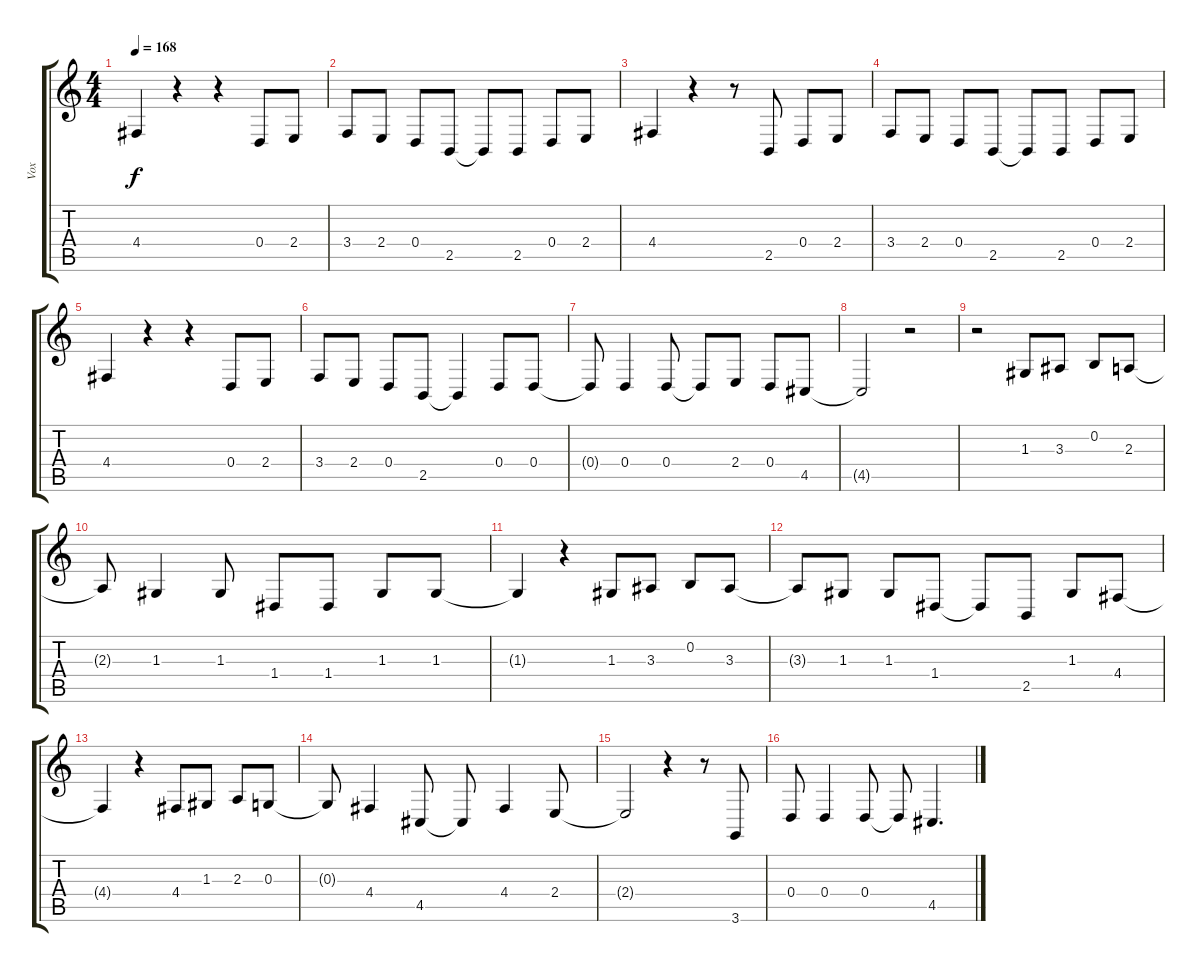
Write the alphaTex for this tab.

\track ("Vox" "Vox") {instrument drawbarorgan}
\staff {score tabs}
\tuning (E4 B3 G3 D3 A2 E2) {hide}
\ts (4 4)
\tempo 168
\clef g2
\ks c
4.4.4{dy f} r.4 r.4 0.4.8 2.4.8 |
3.4.8 2.4.8 0.4.8 2.5.8 2.5{t}.8 2.5.8 0.4.8 2.4.8 |
4.4.4 r.4 r.8 2.5.8 0.4.8 2.4.8 |
3.4.8 2.4.8 0.4.8 2.5.8 2.5{t}.8 2.5.8 0.4.8 2.4.8 |
4.4.4 r.4 r.4 0.4.8 2.4.8 |
3.4.8 2.4.8 0.4.8 2.5.8 2.5{t}.4 0.4.8 0.4.8 |
0.4{t}.8 0.4.4 0.4.8 0.4{t}.8 2.4.8 0.4.8 4.5.8 |
4.5{t}.2 r.2 |
r.2 1.3.8 3.3.8 0.2.8 2.3.8 |
2.3{t}.8 1.3.4 1.3.8 1.4.8 1.4.8 1.3.8 1.3.8 |
1.3{t}.4 r.4 1.3.8 3.3.8 0.2.8 3.3.8 |
3.3{t}.8 1.3.8 1.3.8 1.4.8 1.4{t}.8 2.5.8 1.3.8 4.4.8 |
4.4{t}.4 r.4 4.4.8 1.3.8 2.3.8 0.3.8 |
0.3{t}.8 4.4.4 4.5.8 4.5{t}.8 4.4.4 2.4.8 |
2.4{t}.2 r.4 r.8 3.6.8 |
0.4.8 0.4.4 0.4.8 0.4{t}.8 4.5.4{d}
